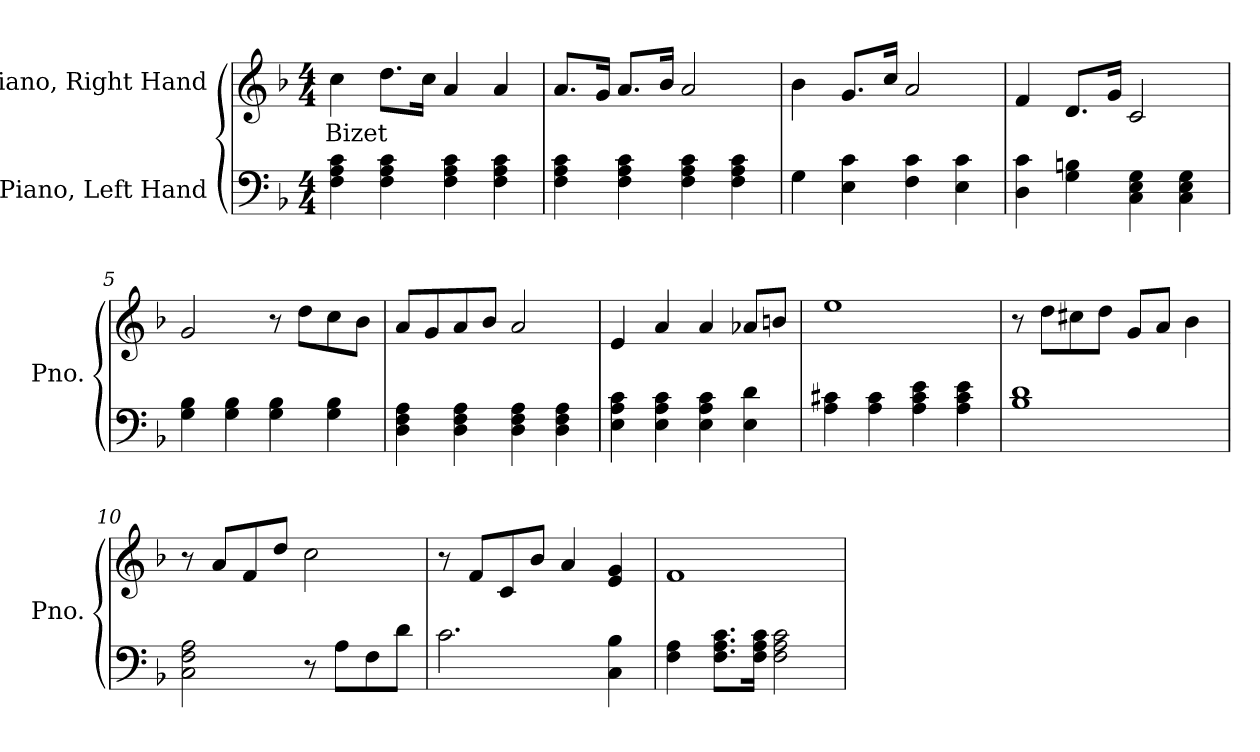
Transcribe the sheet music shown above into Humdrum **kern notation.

**kern	**kern	**text
*part2	*part1	*part1
*staff2	*staff1	*staff1
*I"Piano, Left Hand	*I"Piano, Right Hand	*
*I'Pno.	*I'Pno.	*
*clefF4	*clefG2	*
*k[b-]	*k[b-]	*
*M4/4	*M4/4	*
*MM120	*MM120	*
=1	=1	=1
!	!	!LO:LY:b
4F\ 4A\ 4c\	4cc\	Bizet
4F\ 4A\ 4c\	8.dd\L	.
.	16cc\Jk	.
4F\ 4A\ 4c\	4a/	.
4F\ 4A\ 4c\	4a/	.
=2	=2	=2
4F\ 4A\ 4c\	8.a/L	.
.	16g/Jk	.
4F\ 4A\ 4c\	8.a/L	.
.	16b-/Jk	.
4F\ 4A\ 4c\	2a/	.
4F\ 4A\ 4c\	.	.
=3	=3	=3
4G\	4b-\	.
4E\ 4c\	8.g/L	.
.	16cc/Jk	.
4F\ 4c\	2a/	.
4E\ 4c\	.	.
=4	=4	=4
4D\ 4c\	4f/	.
4G\ 4Bn\	8.d/L	.
.	16g/Jk	.
4C\ 4E\ 4G\	2c/	.
4C\ 4E\ 4G\	.	.
=5	=5	=5
4G\ 4B-\	2g/	.
4G\ 4B-\	.	.
4G\ 4B-\	8r	.
.	8dd\L	.
4G\ 4B-\	8cc\	.
.	8b-\J	.
!!LO:LB:g=z
=6	=6	=6
4D\ 4F\ 4A\	8a/L	.
.	8g/	.
4D\ 4F\ 4A\	8a/	.
.	8b-/J	.
4D\ 4F\ 4A\	2a/	.
4D\ 4F\ 4A\	.	.
=7	=7	=7
4E\ 4A\ 4c\	4e/	.
4E\ 4A\ 4c\	4a/	.
4E\ 4A\ 4c\	4a/	.
4E\ 4d\	8a-X/L	.
.	8bn/J	.
=8	=8	=8
4A\ 4c#X\	1ee	.
4A\ 4c#\	.	.
4A\ 4c#\ 4e\	.	.
4A\ 4c#\ 4e\	.	.
=9	=9	=9
1B- 1d	8r	.
.	8dd\L	.
.	8cc#X\	.
.	8dd\J	.
.	8g/L	.
.	8a/J	.
.	4b-\	.
=10	=10	=10
2C\ 2F\ 2A\	8r	.
.	8a/L	.
.	8f/	.
.	8dd/J	.
8r	2cc\	.
8A\L	.	.
8F\	.	.
8d\J	.	.
=11	=11	=11
2.c\	8r	.
.	8f/L	.
.	8c/	.
.	8b-/J	.
.	4a/	.
4C\ 4B-\	4e/ 4g/	.
!!LO:LB:g=z
=12	=12	=12
4F\ 4A\	1f	.
8.F\ 8.A\ 8.c\L	.	.
16F\ 16A\ 16c\Jk	.	.
2F\ 2A\ 2c\	.	.
=	=	=
*-	*-	*-
